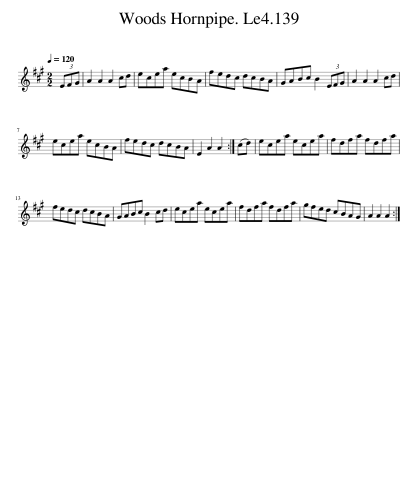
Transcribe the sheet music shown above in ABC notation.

X:1
L:1/8
Q:1/4=120
M:2/2
I:linebreak $
K:A
V:1 treble
V:1
 (3EFG | A2 A2 A2 cd | ecea ecBA | fedc dcBA | GABc B2 (3EFG | %5
 A2 A2 A2 cd |$ ecea ecBA | fedc dcBA | E2 A2 A2 :| (cd) | %10
 ecea ecea | fdfa fdfa |$ fedc dcBA | GABc B2 cd | ecea ecea | %15
 fdfa fdfa | gfed cBAG | A2 A2 A2 :| %18
